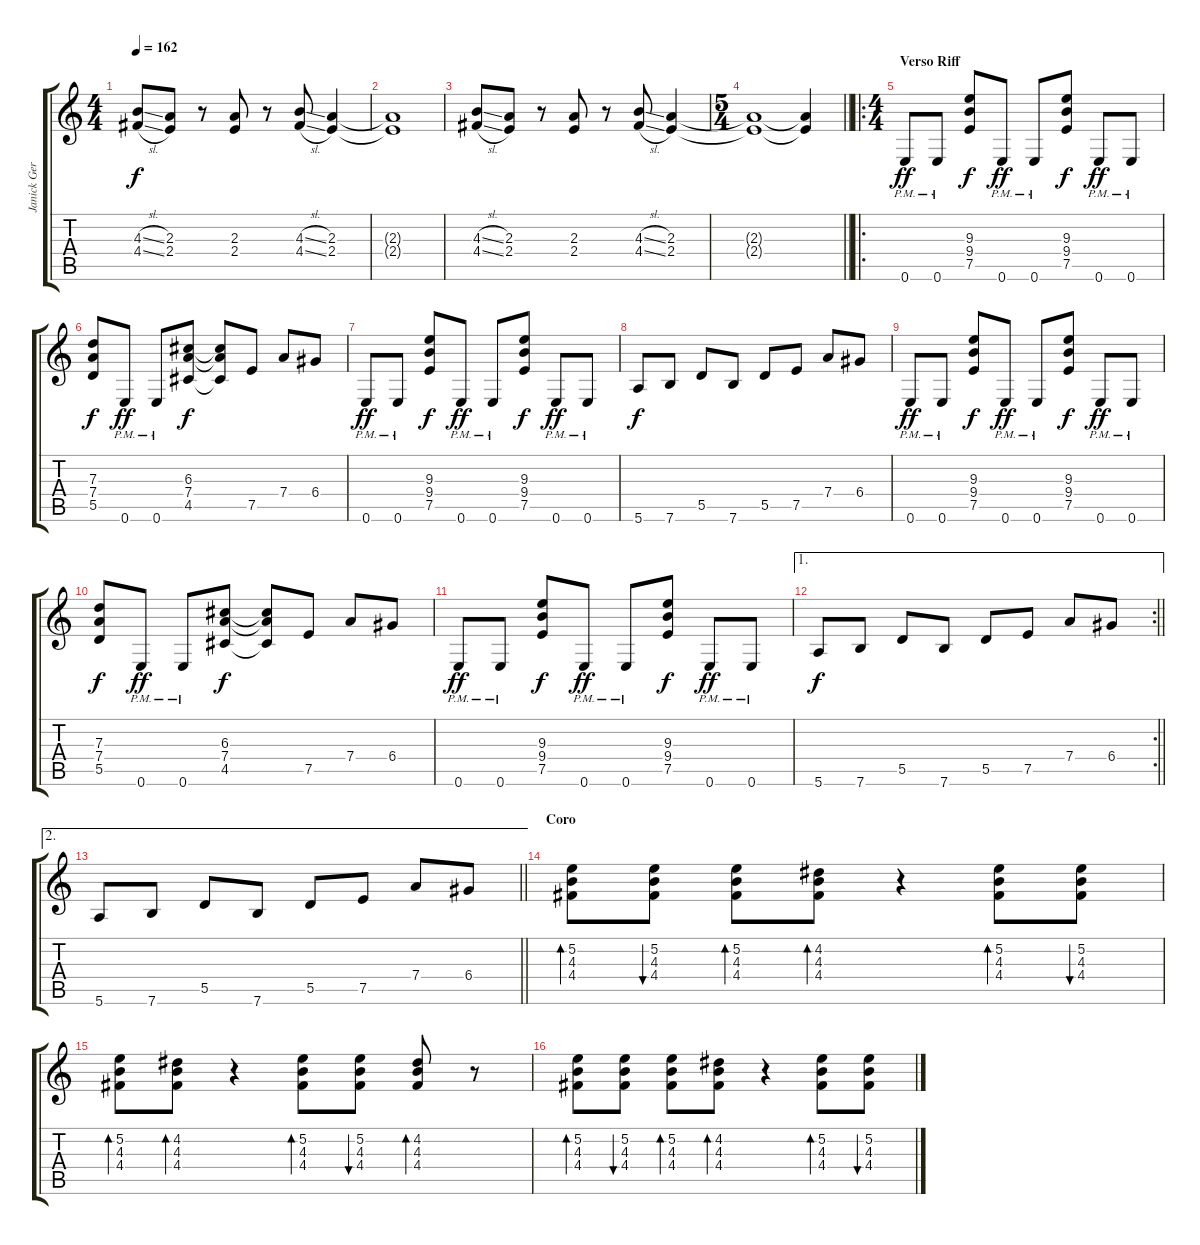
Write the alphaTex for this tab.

\track ("Janick Gers" "Janick Ger") {instrument distortionguitar}
\staff {score tabs}
\tuning (E4 B3 G3 D3 A2 E2) {hide}
\ts (4 4)
\tempo 162
\clef g2
\ks c
(4.3{sl} 4.4{sl}).8{dy f} (2.3 2.4).8 r.8 (2.3 2.4).8 r.8 (4.3{sl} 4.4{sl}).8 (2.3 2.4).4 |
(2.3{t} 2.4{t}).1 |
(4.3{sl} 4.4{sl}).8 (2.3 2.4).8 r.8 (2.3 2.4).8 r.8 (4.3{sl} 4.4{sl}).8 (2.3 2.4).4 |
\ts (5 4)
\barLineRight lightlight
(2.3{t} 2.4{t}).1 (2.3{t} 2.4{t}).4 |
\ro
\ts (4 4)
\section ("" "Verso Riff")
0.6{pm}.8{dy ff} 0.6{pm}.8 (9.3 9.4 7.5).8{dy f} 0.6{pm}.8{dy ff} 0.6{pm}.8 (9.3 9.4 7.5).8{dy f} 0.6{pm}.8{dy ff} 0.6{pm}.8 |
(7.3 7.4 5.5).8{dy f} 0.6{pm}.8{dy ff} 0.6{pm}.8 (6.3 7.4 4.5).8{dy f} (6.3{t} 7.4{t} 4.5{t}).8 7.5.8 7.4.8 6.4.8 |
0.6{pm}.8{dy ff} 0.6{pm}.8 (9.3 9.4 7.5).8{dy f} 0.6{pm}.8{dy ff} 0.6{pm}.8 (9.3 9.4 7.5).8{dy f} 0.6{pm}.8{dy ff} 0.6{pm}.8 |
5.6.8{dy f} 7.6.8 5.5.8 7.6.8 5.5.8 7.5.8 7.4.8 6.4.8 |
0.6{pm}.8{dy ff} 0.6{pm}.8 (9.3 9.4 7.5).8{dy f} 0.6{pm}.8{dy ff} 0.6{pm}.8 (9.3 9.4 7.5).8{dy f} 0.6{pm}.8{dy ff} 0.6{pm}.8 |
(7.3 7.4 5.5).8{dy f} 0.6{pm}.8{dy ff} 0.6{pm}.8 (6.3 7.4 4.5).8{dy f} (6.3{t} 7.4{t} 4.5{t}).8 7.5.8 7.4.8 6.4.8 |
0.6{pm}.8{dy ff} 0.6{pm}.8 (9.3 9.4 7.5).8{dy f} 0.6{pm}.8{dy ff} 0.6{pm}.8 (9.3 9.4 7.5).8{dy f} 0.6{pm}.8{dy ff} 0.6{pm}.8 |
\ae 1
\rc 2
\barLineRight lightlight
5.6.8{dy f} 7.6.8 5.5.8 7.6.8 5.5.8 7.5.8 7.4.8 6.4.8 |
\ae 2
\barLineRight lightlight
5.6.8 7.6.8 5.5.8 7.6.8 5.5.8 7.5.8 7.4.8 6.4.8 |
\section ("" "Coro")
(5.2 4.3 4.4).8{bd 30} (5.2 4.3 4.4).8{bu 30} (5.2 4.3 4.4).8{bd 30} (4.2 4.3 4.4).8{bd 30} r.4 (5.2 4.3 4.4).8{bd 30} (5.2 4.3 4.4).8{bu 30} |
(5.2 4.3 4.4).8{bd 30} (4.2 4.3 4.4).8{bd 30} r.4 (5.2 4.3 4.4).8{bd 30} (5.2 4.3 4.4).8{bu 30} (4.2 4.3 4.4).8{bd 30} r.8 |
(5.2 4.3 4.4).8{bd 30} (5.2 4.3 4.4).8{bu 30} (5.2 4.3 4.4).8{bd 30} (4.2 4.3 4.4).8{bd 30} r.4 (5.2 4.3 4.4).8{bd 30} (5.2 4.3 4.4).8{bu 30}
